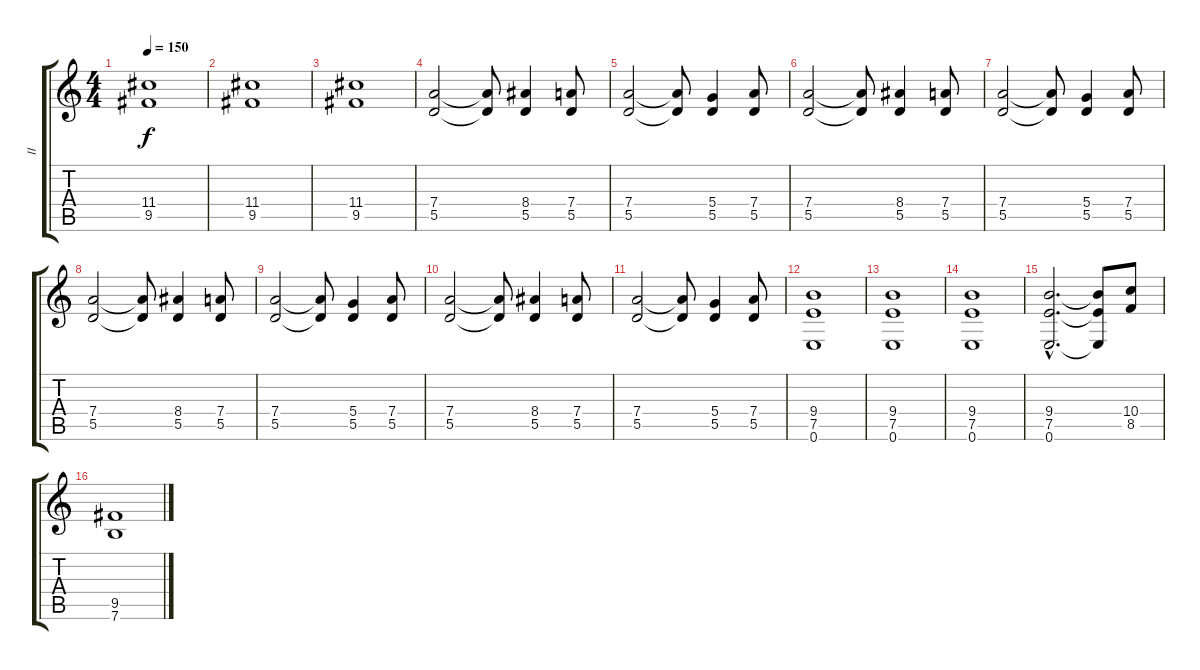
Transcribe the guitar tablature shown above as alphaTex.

\track ("II" "II") {instrument distortionguitar}
\staff {score tabs}
\tuning (E4 B3 G3 D3 A2 E2) {hide}
\ts (4 4)
\tempo 150
\clef g2
\ks c
(11.4 9.5).1{dy f} |
(11.4 9.5).1 |
(11.4 9.5).1 |
(7.4 5.5).2 (7.4{t} 5.5{t}).8 (8.4 5.5).4 (7.4 5.5).8 |
(7.4 5.5).2 (7.4{t} 5.5{t}).8 (5.4 5.5).4 (7.4 5.5).8 |
(7.4 5.5).2 (7.4{t} 5.5{t}).8 (8.4 5.5).4 (7.4 5.5).8 |
(7.4 5.5).2 (7.4{t} 5.5{t}).8 (5.4 5.5).4 (7.4 5.5).8 |
(7.4 5.5).2 (7.4{t} 5.5{t}).8 (8.4 5.5).4 (7.4 5.5).8 |
(7.4 5.5).2 (7.4{t} 5.5{t}).8 (5.4 5.5).4 (7.4 5.5).8 |
(7.4 5.5).2 (7.4{t} 5.5{t}).8 (8.4 5.5).4 (7.4 5.5).8 |
(7.4 5.5).2 (7.4{t} 5.5{t}).8 (5.4 5.5).4 (7.4 5.5).8 |
(9.4 7.5 0.6).1 |
(9.4 7.5 0.6).1 |
(9.4 7.5 0.6).1 |
(9.4{hac} 7.5{hac} 0.6{hac}).2{d} (9.4{t} 7.5{t} 0.6{t}).8 (10.4 8.5).8 |
(9.5 7.6).1
